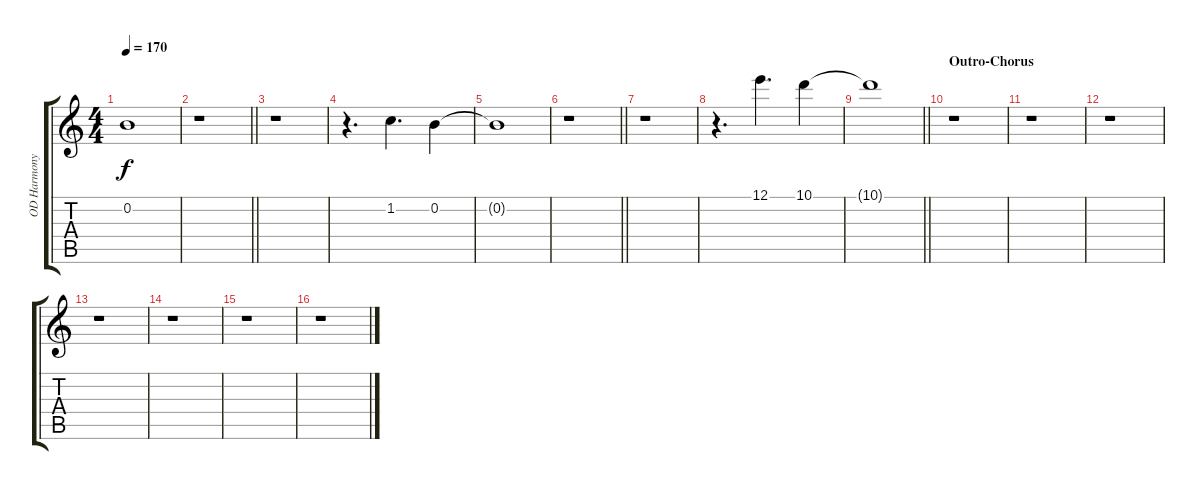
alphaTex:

\track ("OD Harmony" "OD Harmony") {instrument overdrivenguitar}
\staff {score tabs}
\tuning (E4 B3 G3 D3 A2 E2) {hide}
\ts (4 4)
\tempo 170
\clef g2
\ks c
0.2{t}.1{dy f} |
\barLineRight lightlight
r.1 |
r.1 |
r.4{d} 1.2.4{d} 0.2.4 |
0.2{t}.1 |
\barLineRight lightlight
r.1 |
r.1 |
r.4{d} 12.1.4{d} 10.1.4 |
\barLineRight lightlight
10.1{t}.1 |
\section ("" "Outro-Chorus")
r.1 |
r.1 |
r.1 |
r.1 |
r.1 |
r.1 |
r.1
